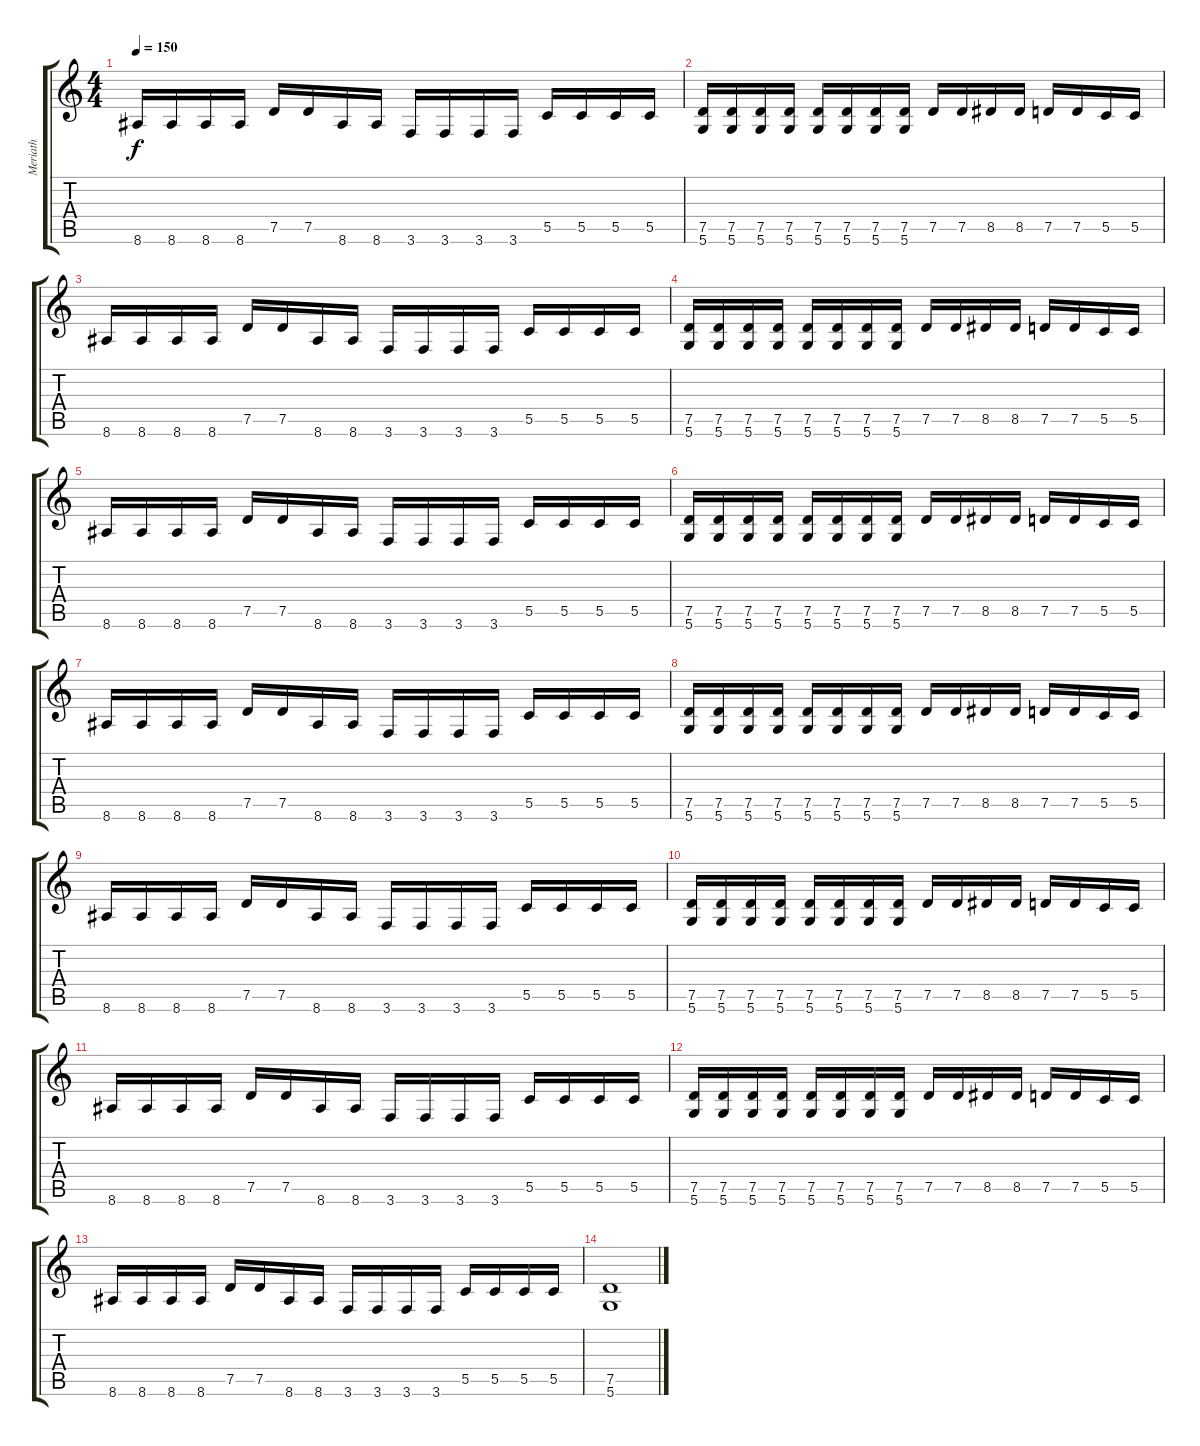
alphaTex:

\track ("Meriath" "Meriath") {instrument distortionguitar}
\staff {score tabs}
\tuning (D4 A3 F3 C3 G2 D2) {hide}
\ts (4 4)
\tempo 150
\clef g2
\ks c
8.6.16{dy f} 8.6.16 8.6.16 8.6.16 7.5.16 7.5.16 8.6.16 8.6.16 3.6.16 3.6.16 3.6.16 3.6.16 5.5.16 5.5.16 5.5.16 5.5.16 |
(7.5 5.6).16 (7.5 5.6).16 (7.5 5.6).16 (7.5 5.6).16 (7.5 5.6).16 (7.5 5.6).16 (7.5 5.6).16 (7.5 5.6).16 7.5.16 7.5.16 8.5.16 8.5.16 7.5.16 7.5.16 5.5.16 5.5.16 |
8.6.16 8.6.16 8.6.16 8.6.16 7.5.16 7.5.16 8.6.16 8.6.16 3.6.16 3.6.16 3.6.16 3.6.16 5.5.16 5.5.16 5.5.16 5.5.16 |
(7.5 5.6).16 (7.5 5.6).16 (7.5 5.6).16 (7.5 5.6).16 (7.5 5.6).16 (7.5 5.6).16 (7.5 5.6).16 (7.5 5.6).16 7.5.16 7.5.16 8.5.16 8.5.16 7.5.16 7.5.16 5.5.16 5.5.16 |
8.6.16 8.6.16 8.6.16 8.6.16 7.5.16 7.5.16 8.6.16 8.6.16 3.6.16 3.6.16 3.6.16 3.6.16 5.5.16 5.5.16 5.5.16 5.5.16 |
(7.5 5.6).16 (7.5 5.6).16 (7.5 5.6).16 (7.5 5.6).16 (7.5 5.6).16 (7.5 5.6).16 (7.5 5.6).16 (7.5 5.6).16 7.5.16 7.5.16 8.5.16 8.5.16 7.5.16 7.5.16 5.5.16 5.5.16 |
8.6.16 8.6.16 8.6.16 8.6.16 7.5.16 7.5.16 8.6.16 8.6.16 3.6.16 3.6.16 3.6.16 3.6.16 5.5.16 5.5.16 5.5.16 5.5.16 |
(7.5 5.6).16 (7.5 5.6).16 (7.5 5.6).16 (7.5 5.6).16 (7.5 5.6).16 (7.5 5.6).16 (7.5 5.6).16 (7.5 5.6).16 7.5.16 7.5.16 8.5.16 8.5.16 7.5.16 7.5.16 5.5.16 5.5.16 |
8.6.16 8.6.16 8.6.16 8.6.16 7.5.16 7.5.16 8.6.16 8.6.16 3.6.16 3.6.16 3.6.16 3.6.16 5.5.16 5.5.16 5.5.16 5.5.16 |
(7.5 5.6).16 (7.5 5.6).16 (7.5 5.6).16 (7.5 5.6).16 (7.5 5.6).16 (7.5 5.6).16 (7.5 5.6).16 (7.5 5.6).16 7.5.16 7.5.16 8.5.16 8.5.16 7.5.16 7.5.16 5.5.16 5.5.16 |
8.6.16 8.6.16 8.6.16 8.6.16 7.5.16 7.5.16 8.6.16 8.6.16 3.6.16 3.6.16 3.6.16 3.6.16 5.5.16 5.5.16 5.5.16 5.5.16 |
(7.5 5.6).16 (7.5 5.6).16 (7.5 5.6).16 (7.5 5.6).16 (7.5 5.6).16 (7.5 5.6).16 (7.5 5.6).16 (7.5 5.6).16 7.5.16 7.5.16 8.5.16 8.5.16 7.5.16 7.5.16 5.5.16 5.5.16 |
8.6.16 8.6.16 8.6.16 8.6.16 7.5.16 7.5.16 8.6.16 8.6.16 3.6.16 3.6.16 3.6.16 3.6.16 5.5.16 5.5.16 5.5.16 5.5.16 |
(7.5 5.6).1
